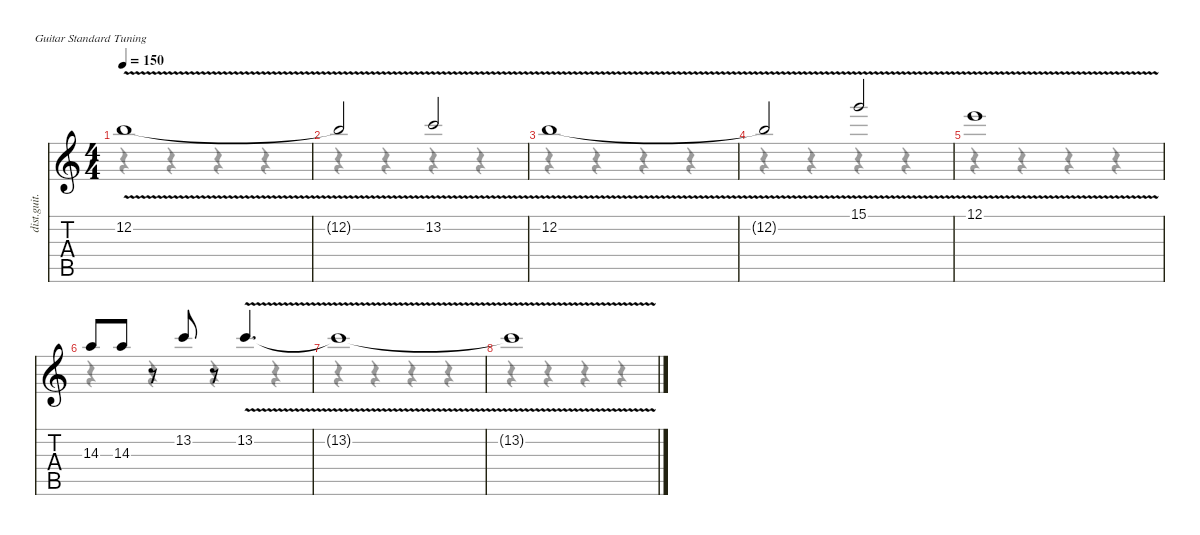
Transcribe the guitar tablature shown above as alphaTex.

\defaultSystemsLayout 4
\hideDynamics
\bracketExtendMode nobrackets
\otherSystemsTrackNameOrientation horizontal
\track ("Gtr Solo" "dist.guit.") {instrument distortionguitar}
\staff {score tabs}
\tuning (E4 B3 G3 D3 A2 E2)
\voice
\ts (4 4)
\tempo 150
\clef g2
\ks c
12.2{v}.1{dy f beam Up} |
12.2{v t}.2{beam Up} 13.2{v}.2{beam Up} |
12.2{v}.1{beam Up} |
12.2{v t}.2{beam Up} 15.1{v}.2{beam Up} |
12.1{v}.1{beam Up} |
14.3.8{beam Up} 14.3.8{beam Up} r.8{beam Up} 13.2.8{beam Up} r.8{beam Up} 13.2{v}.4{d beam Up} |
13.2{v t}.1{beam Up} |
13.2{v t}.1{beam Up}
\voice
\clef g2
\ottava regular
\simile none
\ks c
r.4{dy mf beam Down} r.4{beam Down} r.4{beam Down} r.4{beam Down} |
r.4{beam Down} r.4{beam Down} r.4{beam Down} r.4{beam Down} |
r.4{beam Down} r.4{beam Down} r.4{beam Down} r.4{beam Down} |
r.4{beam Down} r.4{beam Down} r.4{beam Down} r.4{beam Down} |
r.4{beam Down} r.4{beam Down} r.4{beam Down} r.4{beam Down} |
r.4{beam Down} r.4{beam Down} r.4{beam Down} r.4{beam Down} |
r.4{beam Down} r.4{beam Down} r.4{beam Down} r.4{beam Down} |
r.4{beam Down} r.4{beam Down} r.4{beam Down} r.4{beam Down}
